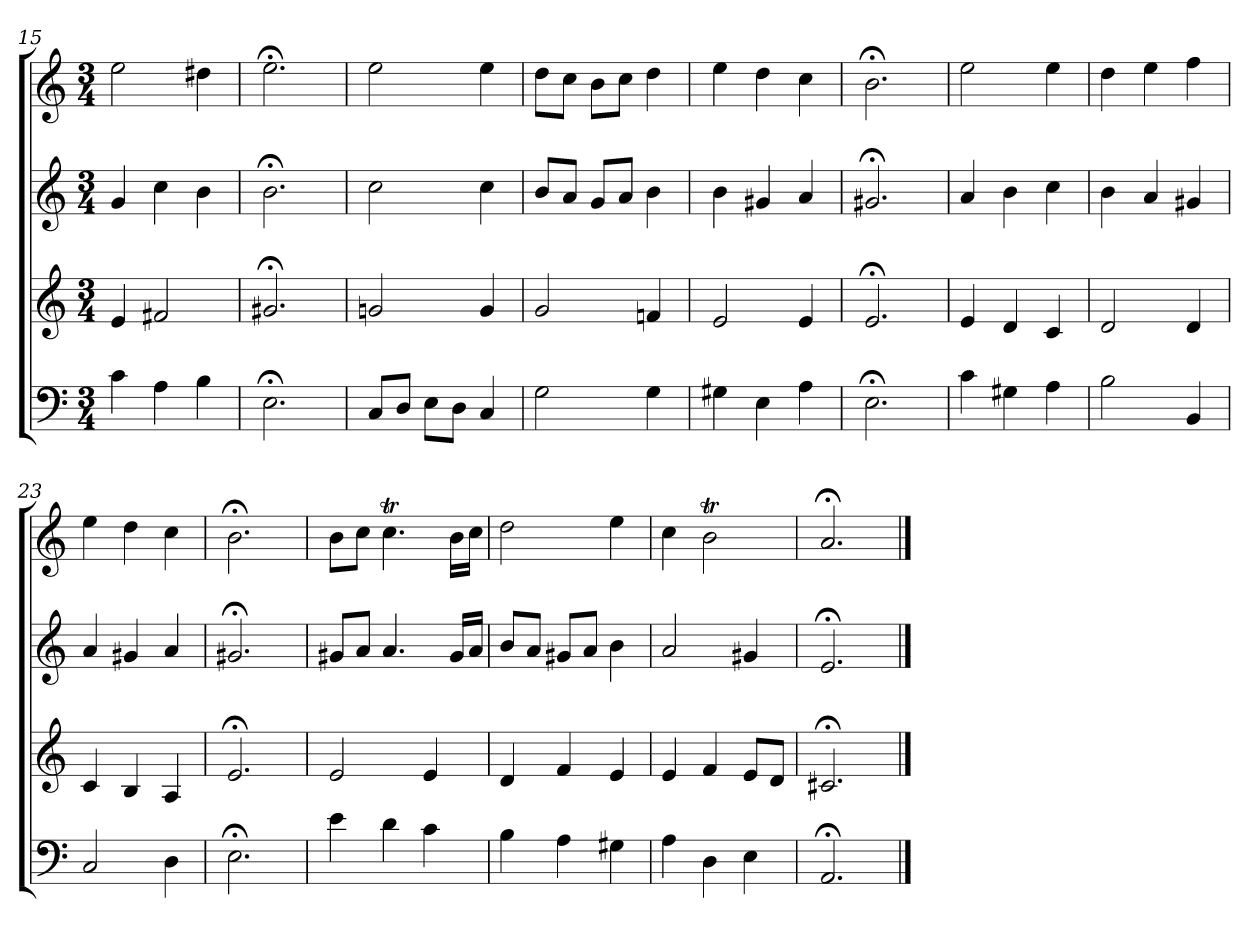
**kern	**kern	**kern	**kern
*part4	*part3	*part2	*part1
*staff4	*staff3	*staff2	*staff1
*clefF4	*clefG2	*clefG2	*clefG2
*k[]	*k[]	*k[]	*k[]
*C:	*C:	*C:	*a:
*M3/4	*M3/4	*M3/4	*M3/4
=15	=15	=15	=15
4c	4e	4g	2ee
4A	2f#X	4cc	.
4B	.	4b	4dd#X
=16	=16	=16	=16
2.E;<	2.g#X;<	2.b;<	2.ee;<
=17	=17	=17	=17
8C/L	2gn	2cc	2ee
8D/J	.	.	.
8E\L	.	.	.
8D\J	.	.	.
4C	4g	4cc	4ee
=18	=18	=18	=18
2G	2g	8b/L	8dd\L
.	.	8a/J	8cc\J
.	.	8g/L	8b\L
.	.	8a/J	8cc\J
4G	4fn	4b	4dd
=19	=19	=19	=19
4G#X	2e	4b	4ee
4E	.	4g#X	4dd
4A	4e	4a	4cc
=20	=20	=20	=20
2.E;<	2.e;<	2.g#X;<	2.b;<
=21	=21	=21	=21
4c	4e	4a	2ee
4G#X	4d	4b	.
4A	4c	4cc	4ee
=22	=22	=22	=22
2B	2d	4b	4dd
.	.	4a	4ee
4BB	4d	4g#X	4ff
=23	=23	=23	=23
2C	4c	4a	4ee
.	4B	4g#X	4dd
4D	4A	4a	4cc
=24	=24	=24	=24
2.E;<	2.e;<	2.g#X;<	2.b;<
=25	=25	=25	=25
4e	2e	8g#X/L	8b\L
.	.	8a/J	8cc\J
4d	.	4.a	4.ccT
4c	4e	.	.
.	.	16g#/LL	16b\LL
.	.	16a/JJ	16cc\JJ
=26	=26	=26	=26
4B	4d	8b/L	2dd
.	.	8a/J	.
4A	4f	8g#X/L	.
.	.	8a/J	.
4G#X	4e	4b	4ee
=27	=27	=27	=27
4A	4e	2a	4cc
4D	4f	.	2bt
4E	8e/L	4g#X	.
.	8d/J	.	.
=28	=28	=28	=28
2.AA;<	2.c#X;<	2.e;<	2.a;<
==	==	==	==
*-	*-	*-	*-
